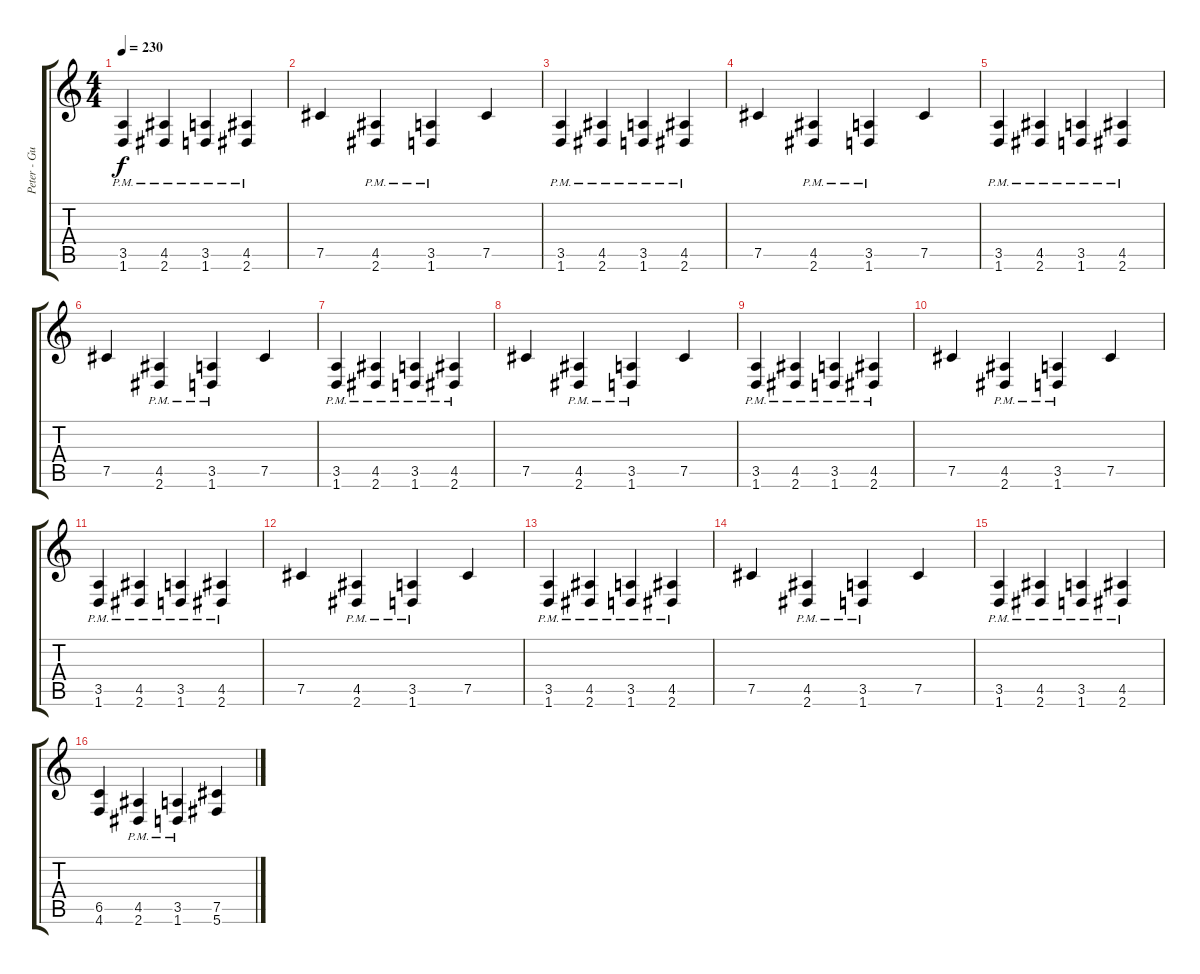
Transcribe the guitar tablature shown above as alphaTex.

\track ("Peter - Guitar, Vocals" "Peter - Gu") {instrument distortionguitar}
\staff {score tabs}
\tuning (Db4 Ab3 E3 B2 Gb2 Db2) {hide}
\ts (4 4)
\tempo 230
\clef g2
\ks c
(3.5{pm} 1.6{pm}).4{dy f} (4.5{pm} 2.6{pm}).4 (3.5{pm} 1.6{pm}).4 (4.5{pm} 2.6{pm}).4 |
7.5.4 (4.5{pm} 2.6).4 (3.5{pm} 1.6{pm}).4 7.5.4 |
(3.5{pm} 1.6{pm}).4 (4.5{pm} 2.6{pm}).4 (3.5{pm} 1.6{pm}).4 (4.5{pm} 2.6{pm}).4 |
7.5.4 (4.5{pm} 2.6).4 (3.5{pm} 1.6{pm}).4 7.5.4 |
(3.5{pm} 1.6{pm}).4 (4.5{pm} 2.6{pm}).4 (3.5{pm} 1.6{pm}).4 (4.5{pm} 2.6{pm}).4 |
7.5.4 (4.5{pm} 2.6).4 (3.5{pm} 1.6{pm}).4 7.5.4 |
(3.5{pm} 1.6{pm}).4 (4.5{pm} 2.6{pm}).4 (3.5{pm} 1.6{pm}).4 (4.5{pm} 2.6{pm}).4 |
7.5.4 (4.5{pm} 2.6).4 (3.5{pm} 1.6{pm}).4 7.5.4 |
(3.5{pm} 1.6{pm}).4 (4.5{pm} 2.6{pm}).4 (3.5{pm} 1.6{pm}).4 (4.5{pm} 2.6{pm}).4 |
7.5.4 (4.5{pm} 2.6).4 (3.5{pm} 1.6{pm}).4 7.5.4 |
(3.5{pm} 1.6{pm}).4 (4.5{pm} 2.6{pm}).4 (3.5{pm} 1.6{pm}).4 (4.5{pm} 2.6{pm}).4 |
7.5.4 (4.5{pm} 2.6).4 (3.5{pm} 1.6{pm}).4 7.5.4 |
(3.5{pm} 1.6{pm}).4 (4.5{pm} 2.6{pm}).4 (3.5{pm} 1.6{pm}).4 (4.5{pm} 2.6{pm}).4 |
7.5.4 (4.5{pm} 2.6).4 (3.5{pm} 1.6{pm}).4 7.5.4 |
(3.5{pm} 1.6{pm}).4 (4.5{pm} 2.6{pm}).4 (3.5{pm} 1.6{pm}).4 (4.5{pm} 2.6{pm}).4 |
(6.5 4.6).4 (4.5{pm} 2.6{pm}).4 (3.5{pm} 1.6{pm}).4 (7.5 5.6).4
